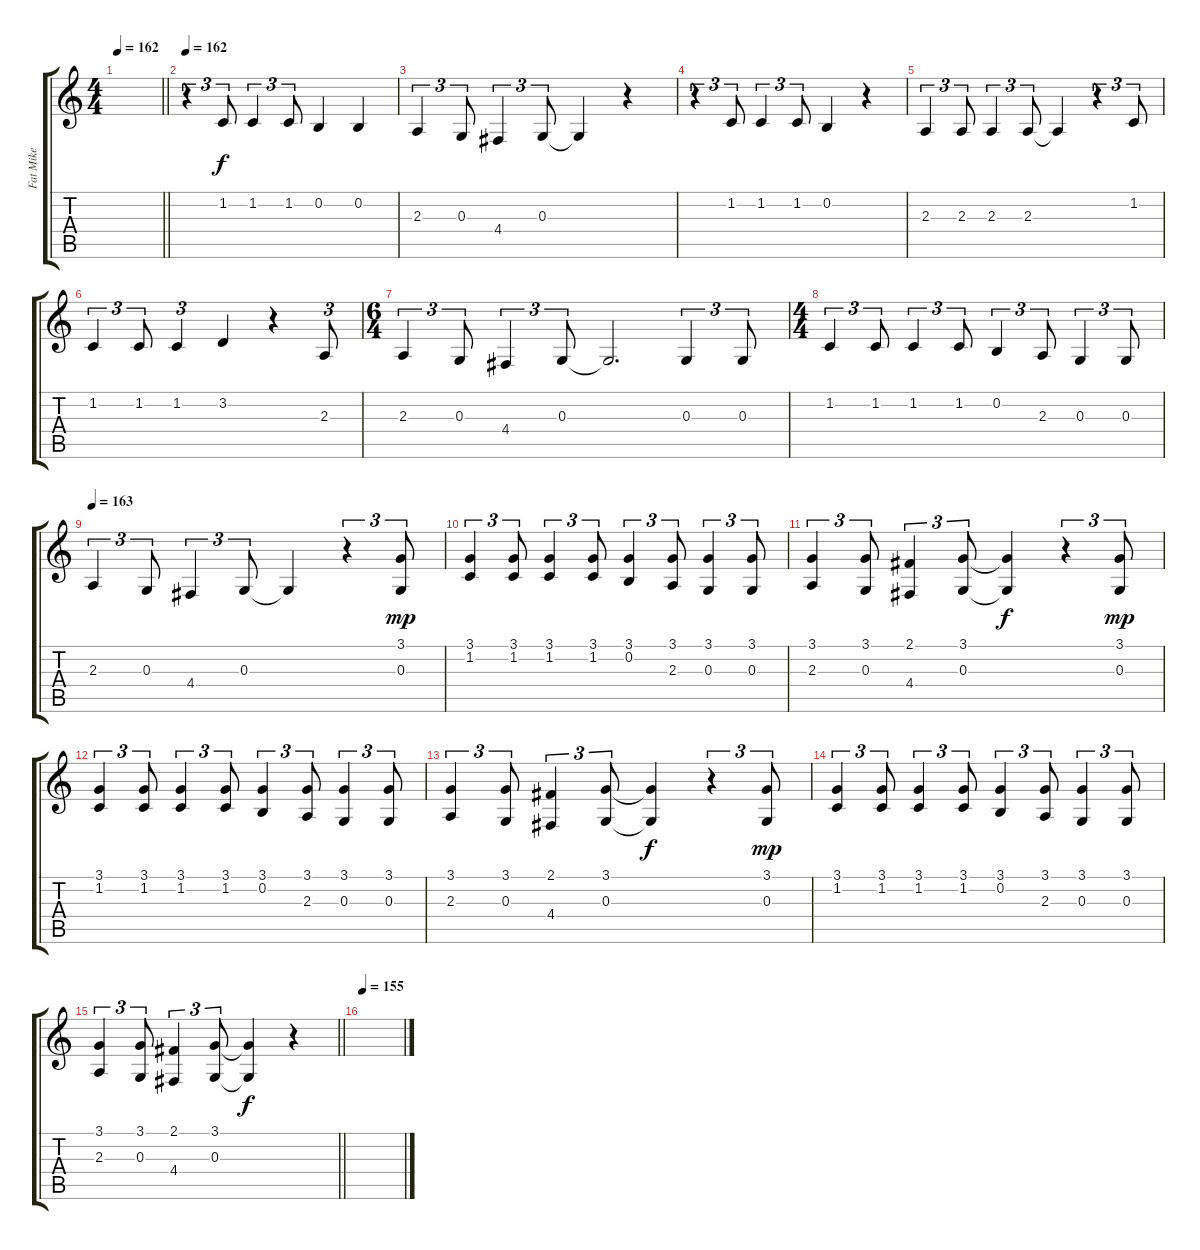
\track ("Fat Mike" "Fat Mike") {instrument bassoon}
\staff {score tabs}
\tuning (E4 B3 G3 D3 A2 E2) {hide}
\ts (4 4)
\tempo 162
\clef g2
\barLineRight lightlight
\ks c
|
\section ("" "")
\tempo 162
r.4{tu (3 2)} 1.2.8{tu (3 2)} 1.2.4{tu (3 2)} 1.2.8{tu (3 2)} 0.2.4 0.2.4 |
2.3.4{tu (3 2)} 0.3.8{tu (3 2)} 4.4.4{tu (3 2)} 0.3.8{tu (3 2)} 0.3{t}.4 r.4 |
r.4{tu (3 2)} 1.2.8{tu (3 2)} 1.2.4{tu (3 2)} 1.2.8{tu (3 2)} 0.2.4 r.4 |
2.3.4{tu (3 2)} 2.3.8{tu (3 2)} 2.3.4{tu (3 2)} 2.3.8{tu (3 2)} 2.3{t}.4 r.4{tu (3 2)} 1.2.8{tu (3 2)} |
1.2.4{tu (3 2)} 1.2.8{tu (3 2)} 1.2.4{tu (3 2)} 3.2.4 r.4 2.3.8{tu (3 2)} |
\ts (6 4)
2.3.4{tu (3 2)} 0.3.8{tu (3 2)} 4.4.4{tu (3 2)} 0.3.8{tu (3 2)} 0.3{t}.2{d} 0.3.4{tu (3 2)} 0.3.8{tu (3 2)} |
\ts (4 4)
1.2.4{tu (3 2)} 1.2.8{tu (3 2)} 1.2.4{tu (3 2)} 1.2.8{tu (3 2)} 0.2.4{tu (3 2)} 2.3.8{tu (3 2)} 0.3.4{tu (3 2)} 0.3.8{tu (3 2)} |
\tempo 163
2.3.4{tu (3 2)} 0.3.8{tu (3 2)} 4.4.4{tu (3 2)} 0.3.8{tu (3 2)} 0.3{t}.4 r.4{tu (3 2)} (3.1 0.3).8{tu (3 2) dy mp} |
(3.1 1.2).4{tu (3 2)} (3.1 1.2).8{tu (3 2)} (3.1 1.2).4{tu (3 2)} (3.1 1.2).8{tu (3 2)} (3.1 0.2).4{tu (3 2)} (3.1 2.3).8{tu (3 2)} (3.1 0.3).4{tu (3 2)} (3.1 0.3).8{tu (3 2)} |
(3.1 2.3).4{tu (3 2)} (3.1 0.3).8{tu (3 2)} (2.1 4.4).4{tu (3 2)} (3.1 0.3).8{tu (3 2)} (3.1{t} 0.3{t}).4{dy f} r.4{tu (3 2)} (3.1 0.3).8{tu (3 2) dy mp} |
(3.1 1.2).4{tu (3 2)} (3.1 1.2).8{tu (3 2)} (3.1 1.2).4{tu (3 2)} (3.1 1.2).8{tu (3 2)} (3.1 0.2).4{tu (3 2)} (3.1 2.3).8{tu (3 2)} (3.1 0.3).4{tu (3 2)} (3.1 0.3).8{tu (3 2)} |
(3.1 2.3).4{tu (3 2)} (3.1 0.3).8{tu (3 2)} (2.1 4.4).4{tu (3 2)} (3.1 0.3).8{tu (3 2)} (3.1{t} 0.3{t}).4{dy f} r.4{tu (3 2)} (3.1 0.3).8{tu (3 2) dy mp} |
(3.1 1.2).4{tu (3 2)} (3.1 1.2).8{tu (3 2)} (3.1 1.2).4{tu (3 2)} (3.1 1.2).8{tu (3 2)} (3.1 0.2).4{tu (3 2)} (3.1 2.3).8{tu (3 2)} (3.1 0.3).4{tu (3 2)} (3.1 0.3).8{tu (3 2)} |
\barLineRight lightlight
(3.1 2.3).4{tu (3 2)} (3.1 0.3).8{tu (3 2)} (2.1 4.4).4{tu (3 2)} (3.1 0.3).8{tu (3 2)} (3.1{t} 0.3{t}).4{dy f} r.4 |
\section ("" "")
\tempo 155
